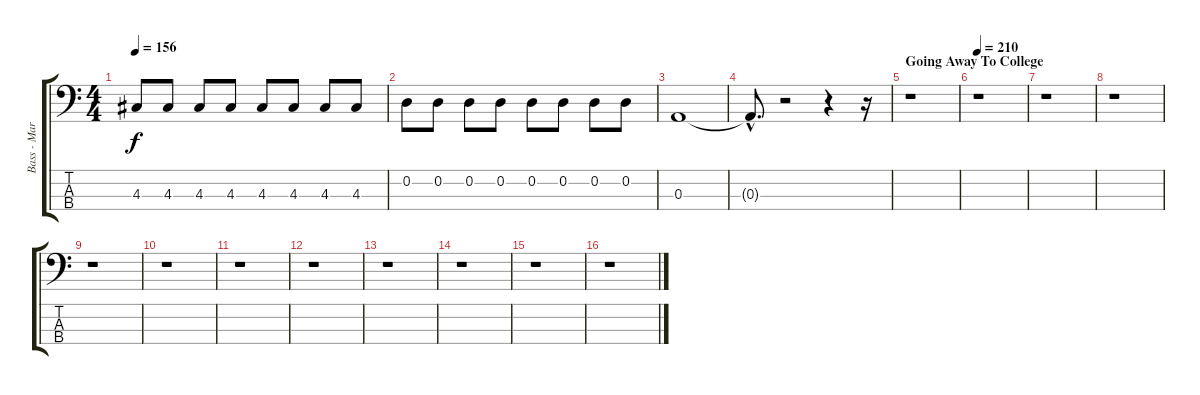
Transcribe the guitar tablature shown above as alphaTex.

\track ("Bass - Mark Allan Hoppus" "Bass - Mar") {instrument electricbasspick}
\staff {score tabs}
\tuning (G2 D2 A1 E1) {hide}
\ts (4 4)
\tempo 156
\clef f4
\ks c
4.3.8{dy f} 4.3.8 4.3.8 4.3.8 4.3.8 4.3.8 4.3.8 4.3.8 |
0.2.8 0.2.8 0.2.8 0.2.8 0.2.8 0.2.8 0.2.8 0.2.8 |
0.3.1 |
0.3{hac t}.8{d} r.2 r.4 r.16 |
\section ("" "Going Away To College")
r.1 |
\tempo 210
r.1 |
r.1 |
r.1 |
r.1 |
r.1 |
r.1 |
r.1 |
r.1 |
r.1 |
r.1 |
r.1
